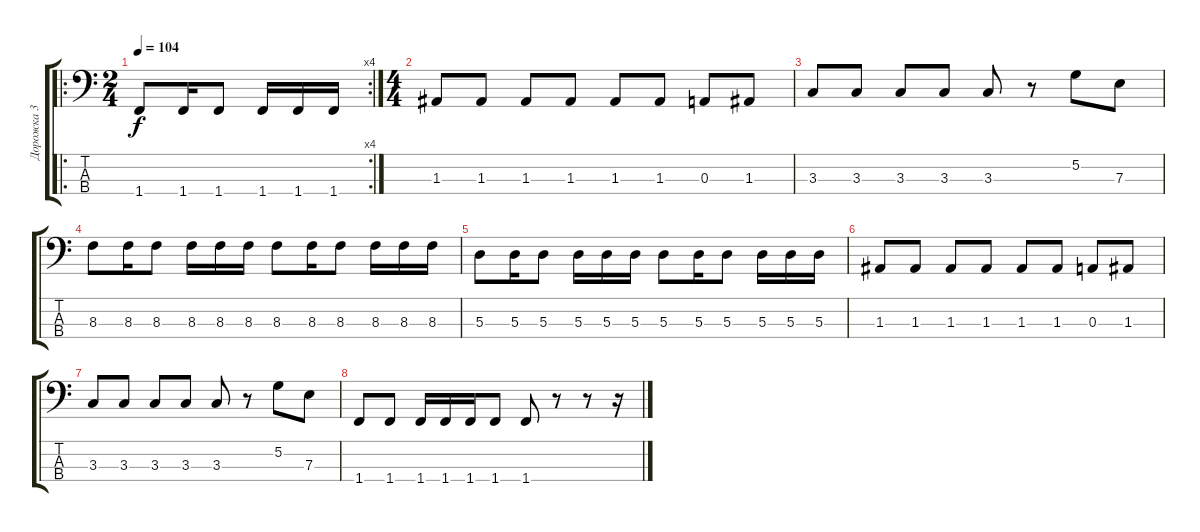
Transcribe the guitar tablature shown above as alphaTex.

\track ("Дорожка 3" "Дорожка 3") {instrument slapbass1}
\staff {score tabs}
\tuning (G2 D2 A1 E1) {hide}
\ro
\rc 4
\ts (2 4)
\tempo 104
\clef f4
\ks c
1.4.8{dy f} 1.4.16 1.4.8 1.4.16 1.4.16 1.4.16 |
\ts (4 4)
1.3.8 1.3.8 1.3.8 1.3.8 1.3.8 1.3.8 0.3.8 1.3.8 |
3.3.8 3.3.8 3.3.8 3.3.8 3.3.8 r.8 5.2.8 7.3.8 |
8.3.8 8.3.16 8.3.8 8.3.16 8.3.16 8.3.16 8.3.8 8.3.16 8.3.8 8.3.16 8.3.16 8.3.16 |
5.3.8 5.3.16 5.3.8 5.3.16 5.3.16 5.3.16 5.3.8 5.3.16 5.3.8 5.3.16 5.3.16 5.3.16 |
1.3.8 1.3.8 1.3.8 1.3.8 1.3.8 1.3.8 0.3.8 1.3.8 |
3.3.8 3.3.8 3.3.8 3.3.8 3.3.8 r.8 5.2.8 7.3.8 |
1.4.8 1.4.8 1.4.16 1.4.16 1.4.16 1.4.8 1.4.8 r.8 r.8 r.16
